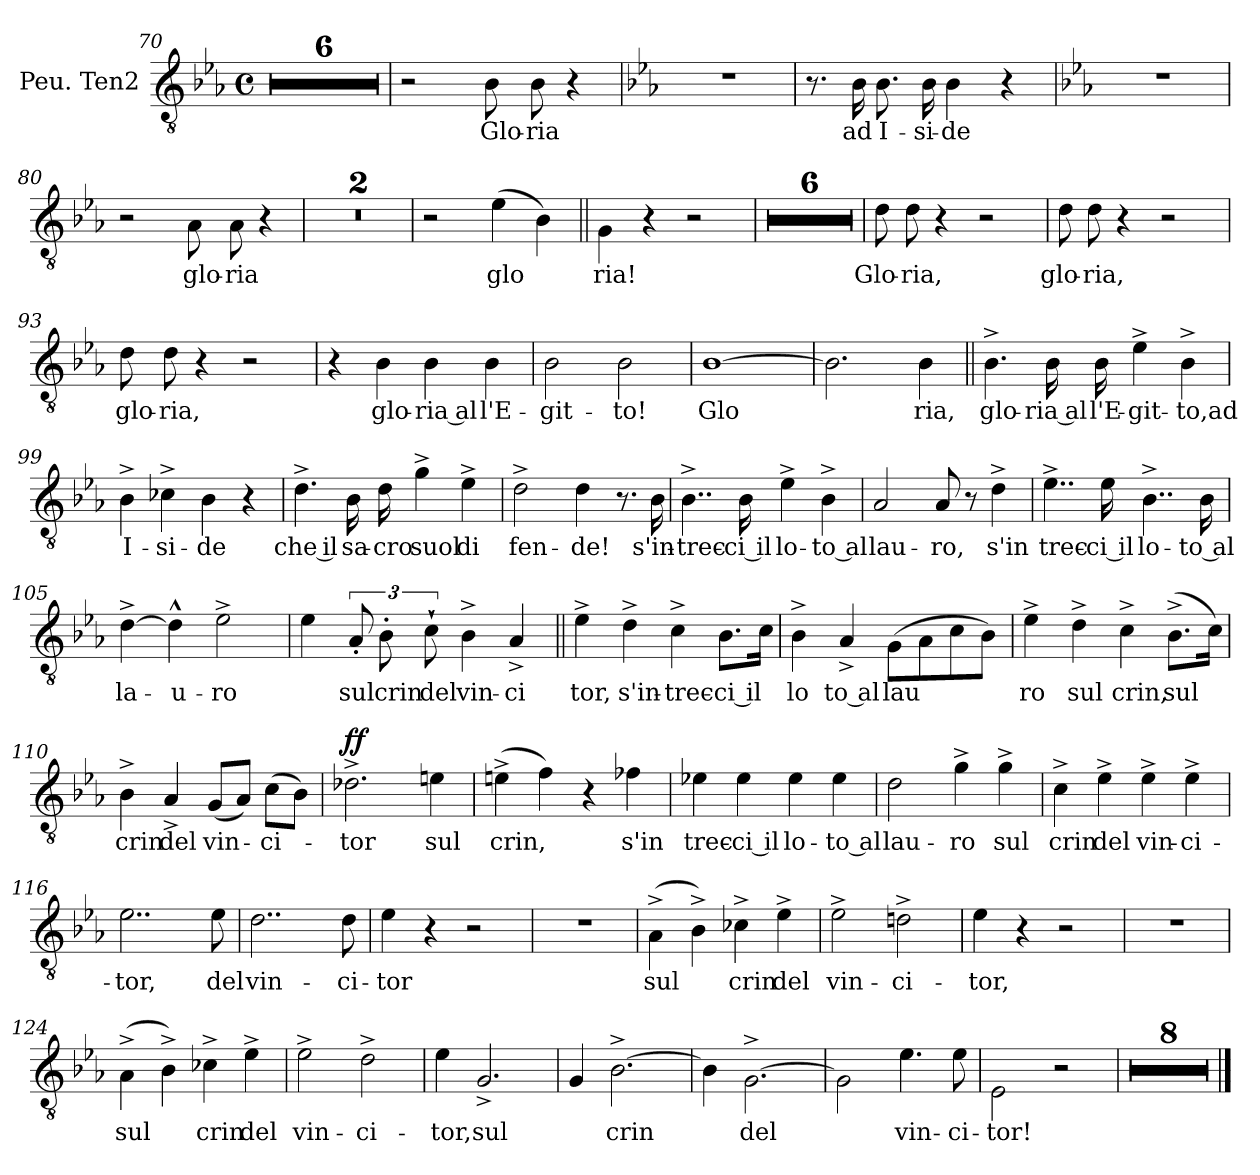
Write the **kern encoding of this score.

**kern	**text	**dynam
*part1	*part1	*part1
*staff1	*staff1	*staff1
*I"Peu. Ten2	*	*
*I'Peu. Ten2	*	*
*clefGv2	*	*
*k[b-e-a-]	*	*
*M4/4	*	*
*met(c)	*	*
=70	=70	=70
1r	.	.
=71	=71	=71
1r	.	.
!!LO:LB:g=z
=72	=72	=72
*k[b-e-a-]	*	*
1r	.	.
=73	=73	=73
1r	.	.
=74	=74	=74
1r	.	.
!!LO:PB:g=z
=75	=75	=75
*k[b-e-a-]	*	*
1r	.	.
=76	=76	=76
2r	.	.
!	!LO:LY:b:color=#0055FF	!
8B-\	Glo-	.
!	!LO:LY:b:color=#0055FF	!
8B-\	-ria	.
4r	.	.
!!LO:PB:g=z
=77	=77	=77
*k[b-e-a-]	*	*
1r	.	.
=78	=78	=78
8.r	.	.
!	!LO:LY:b:color=#0055FF	!
16B-\	ad	.
!	!LO:LY:b:color=#0055FF	!
8.B-\	I-	.
!	!LO:LY:b:color=#0055FF	!
16B-\	-si-	.
!	!LO:LY:b:color=#0055FF	!
4B-\	-de	.
4r	.	.
!!LO:PB:g=z
=79	=79	=79
*k[b-e-a-]	*	*
1r	.	.
=80	=80	=80
2r	.	.
!	!LO:LY:b:color=#0055FF	!
8A-\	glo-	.
!	!LO:LY:b:color=#0055FF	!
8A-\	-ria	.
4r	.	.
!!LO:PB:g=z
=81	=81	=81
1r	.	.
=82	=82	=82
1r	.	.
!!LO:PB:g=z
=83	=83	=83
2r	.	.
!	!LO:LY:b:color=#0055FF	!
(>4e-\	glo	.
4B-\)	.	.
=84||	=84||	=84||
!	!LO:LY:b:color=#0055FF	!
4G\	ria!	.
4r	.	.
2r	.	.
!!LO:PB:g=z
=85	=85	=85
1r	.	.
=86	=86	=86
1r	.	.
=87	=87	=87
1r	.	.
!!LO:LB:g=z
=88	=88	=88
1r	.	.
=89	=89	=89
1r	.	.
=90	=90	=90
1r	.	.
!!LO:PB:g=z
=91	=91	=91
!	!LO:LY:b:color=#0055FF	!
8d\	Glo-	.
!	!LO:LY:b:color=#0055FF	!
8d\	-ria,	.
4r	.	.
2r	.	.
=92	=92	=92
!	!LO:LY:b:color=#0055FF	!
8d\	glo-	.
!	!LO:LY:b:color=#0055FF	!
8d\	-ria,	.
4r	.	.
2r	.	.
=93	=93	=93
!	!LO:LY:b:color=#0055FF	!
8d\	glo-	.
!	!LO:LY:b:color=#0055FF	!
8d\	-ria,	.
4r	.	.
2r	.	.
!!LO:PB:g=z
=94	=94	=94
4r	.	.
!	!LO:LY:b:color=#0055FF	!
4B-\	glo-	.
!	!LO:LY:b:color=#0055FF	!
4B-\	ria al	.
!	!LO:LY:b:color=#0055FF	!
4B-\	-l'E-	.
=95	=95	=95
!	!LO:LY:b:color=#0055FF	!
2B-\	-git-	.
!	!LO:LY:b:color=#0055FF	!
2B-\	-to!	.
=96	=96	=96
!	!LO:LY:b:color=#0055FF	!
[1B-	Glo	.
=97	=97	=97
2.B-\]	.	.
!	!LO:LY:b:color=#0055FF	!
4B-\	ria,	.
!!LO:PB:g=z
=98||	=98||	=98||
!	!LO:LY:b:color=#0055FF	!
4.B-^\	glo-	.
!	!LO:LY:b:color=#0055FF	!
16B-\	ria al	.
!	!LO:LY:b:color=#0055FF	!
16B-\	l'E-	.
!	!LO:LY:b:color=#0055FF	!
4e-^\	-git-	.
!	!LO:LY:b:color=#0055FF	!
4B-^\	-to,ad	.
=99	=99	=99
!	!LO:LY:b:color=#0055FF	!
4B-^\	I-	.
!	!LO:LY:b:color=#0055FF	!
4c-X^\	-si-	.
!	!LO:LY:b:color=#0055FF	!
4B-\	-de	.
4r	.	.
!!LO:PB:g=z
=100	=100	=100
!	!LO:LY:b:color=#0055FF	!
4.d^\	che il	.
!	!LO:LY:b:color=#0055FF	!
16B-\	sa-	.
!	!LO:LY:b:color=#0055FF	!
16d\	-cro	.
!	!LO:LY:b:color=#0055FF	!
4g^\	suol	.
!	!LO:LY:b:color=#0055FF	!
4e-^\	di	.
=101	=101	=101
!	!LO:LY:b:color=#0055FF	!
2d^\	fen-	.
!	!LO:LY:b:color=#0055FF	!
4d\	-de!	.
8.r	.	.
!	!LO:LY:b:color=#0055FF	!
16B-\	s'in-	.
!!LO:PB:g=z
=102	=102	=102
!	!LO:LY:b:color=#0055FF	!
4..B-^\	-trec-	.
!	!LO:LY:b:color=#0055FF	!
16B-\	ci il	.
!	!LO:LY:b:color=#0055FF	!
4e-^\	lo-	.
!	!LO:LY:b:color=#0055FF	!
4B-^\	to al	.
=103	=103	=103
!	!LO:LY:b:color=#0055FF	!
2A-/	-lau-	.
!	!LO:LY:b:color=#0055FF	!
8A-/	-ro,	.
8r	.	.
!	!LO:LY:b:color=#0055FF	!
4d^\	s'in	.
!!LO:PB:g=z
=104	=104	=104
!	!LO:LY:b:color=#0055FF	!
4..e-^\	-trec-	.
!	!LO:LY:b:color=#0055FF	!
16e-\	ci il	.
!	!LO:LY:b:color=#0055FF	!
4..B-^\	lo-	.
!	!LO:LY:b:color=#0055FF	!
16B-\	to al	.
=105	=105	=105
!	!LO:LY:b:color=#0055FF	!
[4d^\	la-	.
!	!LO:LY:b:color=#0055FF	!
4dn^^\]	-u-	.
!	!LO:LY:b:color=#0055FF	!
2e-^\	-ro	.
!!LO:PB:g=z
=106	=106	=106
4e-\	.	.
!	!LO:LY:b:color=#0055FF	!
12A-'/	sul	.
!	!LO:LY:b:color=#0055FF	!
12B-'\	crin	.
!	!LO:LY:b:color=#0055FF	!
12c''\	del	.
!	!LO:LY:b:color=#0055FF	!
4B-^\	vin-	.
!	!LO:LY:b:color=#0055FF	!
4A-^/	-ci	.
=107||	=107||	=107||
!	!LO:LY:b:color=#0055FF	!
4e-^\	tor,	.
!	!LO:LY:b:color=#0055FF	!
4d^\	s'in-	.
!	!LO:LY:b:color=#0055FF	!
4c^\	-trec-	.
!	!LO:LY:b:color=#0055FF	!
8.B-\L	ci il	.
16c\Jk	.	.
!!LO:PB:g=z
=108	=108	=108
!	!LO:LY:b:color=#0055FF	!
4B-^\	-lo	.
!	!LO:LY:b:color=#0055FF	!
4A-^/	to al	.
!	!LO:LY:b:color=#0055FF	!
(>8G\L	lau	.
8A-\	.	.
8c\	.	.
8B-\J)	.	.
=109	=109	=109
!	!LO:LY:b:color=#0055FF	!
4e-^\	ro	.
!	!LO:LY:b:color=#0055FF	!
4d^\	sul	.
!	!LO:LY:b:color=#0055FF	!
4c^\	crin,	.
!	!LO:LY:b:color=#0055FF	!
(>8.B-^\L	sul	.
16c\Jk)	.	.
=110	=110	=110
!	!LO:LY:b:color=#0055FF	!
4B-^\	crin	.
!	!LO:LY:b:color=#0055FF	!
4A-^/	del	.
!	!LO:LY:b:color=#0055FF	!
(<8G/L	vin-	.
8A-/J)	.	.
!	!LO:LY:b:color=#0055FF	!
(>8c\L	-ci-	.
8B-\J)	.	.
!!LO:PB:g=z
=111	=111	=111
!	!LO:LY:b:color=#0055FF	!LO:DY:a
2.d-X^\	-tor	ff
!	!LO:LY:b:color=#0055FF	!
4en\	sul	.
=112	=112	=112
!	!LO:LY:b:color=#0055FF	!
(>4en^\	crin,	.
4f\)	.	.
4r	.	.
!	!LO:LY:b:color=#0055FF	!
4f-X\	s'in	.
=113	=113	=113
!	!LO:LY:b:color=#0055FF	!
4e-X\	trec-	.
!	!LO:LY:b:color=#0055FF	!
4e-\	ci il	.
!	!LO:LY:b:color=#0055FF	!
4e-\	lo-	.
!	!LO:LY:b:color=#0055FF	!
4e-\	to al	.
=114	=114	=114
!	!LO:LY:b:color=#0055FF	!
2d\	lau-	.
!	!LO:LY:b:color=#0055FF	!
4g^\	-ro	.
!	!LO:LY:b:color=#0055FF	!
4g^\	sul	.
!!LO:PB:g=z
=115	=115	=115
!	!LO:LY:b:color=#0055FF	!
4c^\	crin	.
!	!LO:LY:b:color=#0055FF	!
4e-^\	del	.
!	!LO:LY:b:color=#0055FF	!
4e-^\	vin-	.
!	!LO:LY:b:color=#0055FF	!
4e-^\	-ci-	.
=116	=116	=116
!	!LO:LY:b:color=#0055FF	!
2..e-\	-tor,	.
!	!LO:LY:b:color=#0055FF	!
8e-\	del	.
=117	=117	=117
!	!LO:LY:b:color=#0055FF	!
2..d\	vin-	.
!	!LO:LY:b:color=#0055FF	!
8d\	-ci-	.
!!LO:PB:g=z
=118	=118	=118
!	!LO:LY:b:color=#0055FF	!
4e-\	-tor	.
4r	.	.
2r	.	.
=119	=119	=119
1r	.	.
=120	=120	=120
!	!LO:LY:b:color=#0055FF	!
(>4A-^\	sul	.
4B-^\)	.	.
!	!LO:LY:b:color=#0055FF	!
4c-X^\	crin	.
!	!LO:LY:b:color=#0055FF	!
4e-^\	del	.
!!LO:PB:g=z
=121	=121	=121
!	!LO:LY:b:color=#0055FF	!
2e-^\	vin-	.
!	!LO:LY:b:color=#0055FF	!
2dn^\	-ci-	.
=122	=122	=122
!	!LO:LY:b:color=#0055FF	!
4e-\	-tor,	.
4r	.	.
2r	.	.
=123	=123	=123
1r	.	.
!!LO:PB:g=z
=124	=124	=124
!	!LO:LY:b:color=#0055FF	!
(>4A-^\	sul	.
4B-^\)	.	.
!	!LO:LY:b:color=#0055FF	!
4c-X^\	crin	.
!	!LO:LY:b:color=#0055FF	!
4e-^\	del	.
=125	=125	=125
!	!LO:LY:b:color=#0055FF	!
2e-^\	vin-	.
!	!LO:LY:b:color=#0055FF	!
2d^\	-ci-	.
=126	=126	=126
!	!LO:LY:b:color=#0055FF	!
4e-\	-tor,	.
!	!LO:LY:b:color=#0055FF	!
2.G^/	sul	.
!!LO:PB:g=z
=127	=127	=127
4G/	.	.
!	!LO:LY:b:color=#0055FF	!
[2.B-^\	crin	.
=128	=128	=128
4B-\]	.	.
!	!LO:LY:b:color=#0055FF	!
[2.G^\	del	.
=129	=129	=129
2G\]	.	.
!	!LO:LY:b:color=#0055FF	!
4.e-\	vin-	.
!	!LO:LY:b:color=#0055FF	!
8e-\	-ci-	.
!!LO:PB:g=z
=130	=130	=130
!	!LO:LY:b:color=#0055FF	!
2E-\	-tor!	.
2r	.	.
=131	=131	=131
1r	.	.
=132	=132	=132
1r	.	.
=133	=133	=133
1r	.	.
!!LO:LB:g=z
=134	=134	=134
1r	.	.
=135	=135	=135
1r	.	.
=136	=136	=136
1r	.	.
=137	=137	=137
1r	.	.
=138	=138	=138
1r	.	.
==	==	==
*-	*-	*-
